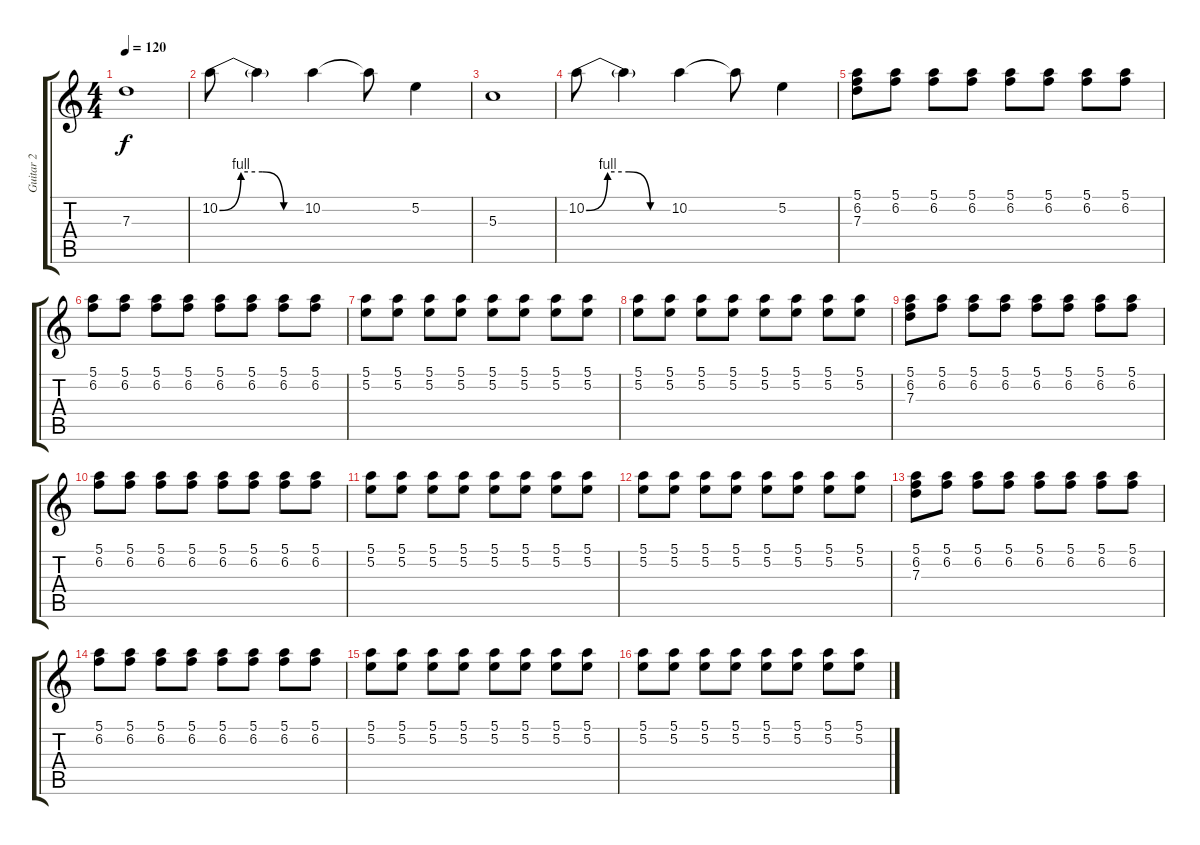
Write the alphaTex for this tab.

\track ("Guitar 2" "Guitar 2") {instrument overdrivenguitar}
\staff {score tabs}
\tuning (E4 B3 G3 D3 A2 E2) {hide}
\ts (4 4)
\tempo 120
\clef g2
\ks c
7.3.1{dy f} |
10.2{be (custom 0 0 15 4 30 4 45 0 60 0)}.8 10.2{t}.4 10.2.4 10.2{t}.8 5.2.4 |
5.3.1 |
10.2{be (custom 0 0 15 4 30 4 45 0 60 0)}.8 10.2{t}.4 10.2.4 10.2{t}.8 5.2.4 |
(5.1 6.2 7.3).8 (5.1 6.2).8 (5.1 6.2).8 (5.1 6.2).8 (5.1 6.2).8 (5.1 6.2).8 (5.1 6.2).8 (5.1 6.2).8 |
(5.1 6.2).8 (5.1 6.2).8 (5.1 6.2).8 (5.1 6.2).8 (5.1 6.2).8 (5.1 6.2).8 (5.1 6.2).8 (5.1 6.2).8 |
(5.1 5.2).8 (5.1 5.2).8 (5.1 5.2).8 (5.1 5.2).8 (5.1 5.2).8 (5.1 5.2).8 (5.1 5.2).8 (5.1 5.2).8 |
(5.1 5.2).8 (5.1 5.2).8 (5.1 5.2).8 (5.1 5.2).8 (5.1 5.2).8 (5.1 5.2).8 (5.1 5.2).8 (5.1 5.2).8 |
(5.1 6.2 7.3).8 (5.1 6.2).8 (5.1 6.2).8 (5.1 6.2).8 (5.1 6.2).8 (5.1 6.2).8 (5.1 6.2).8 (5.1 6.2).8 |
(5.1 6.2).8 (5.1 6.2).8 (5.1 6.2).8 (5.1 6.2).8 (5.1 6.2).8 (5.1 6.2).8 (5.1 6.2).8 (5.1 6.2).8 |
(5.1 5.2).8 (5.1 5.2).8 (5.1 5.2).8 (5.1 5.2).8 (5.1 5.2).8 (5.1 5.2).8 (5.1 5.2).8 (5.1 5.2).8 |
(5.1 5.2).8 (5.1 5.2).8 (5.1 5.2).8 (5.1 5.2).8 (5.1 5.2).8 (5.1 5.2).8 (5.1 5.2).8 (5.1 5.2).8 |
(5.1 6.2 7.3).8 (5.1 6.2).8 (5.1 6.2).8 (5.1 6.2).8 (5.1 6.2).8 (5.1 6.2).8 (5.1 6.2).8 (5.1 6.2).8 |
(5.1 6.2).8 (5.1 6.2).8 (5.1 6.2).8 (5.1 6.2).8 (5.1 6.2).8 (5.1 6.2).8 (5.1 6.2).8 (5.1 6.2).8 |
(5.1 5.2).8 (5.1 5.2).8 (5.1 5.2).8 (5.1 5.2).8 (5.1 5.2).8 (5.1 5.2).8 (5.1 5.2).8 (5.1 5.2).8 |
(5.1 5.2).8 (5.1 5.2).8 (5.1 5.2).8 (5.1 5.2).8 (5.1 5.2).8 (5.1 5.2).8 (5.1 5.2).8 (5.1 5.2).8
